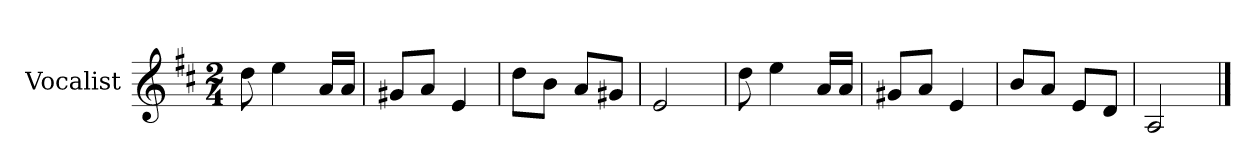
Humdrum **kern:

**kern
*part1
*staff1
*I"Vocalist
*k[f#c#]
*D:
*M2/4
=
8dd
4ee
16aLL
16aJJ
=1
8g#XL
8aJ
4e
=2
8ddL
8bJ
8aL
8g#XJ
=3
2e
=4
8dd
4ee
16aLL
16aJJ
=5
8g#XL
8aJ
4e
=6
8bL
8aJ
8eL
8dJ
=7
2A
==
*-
